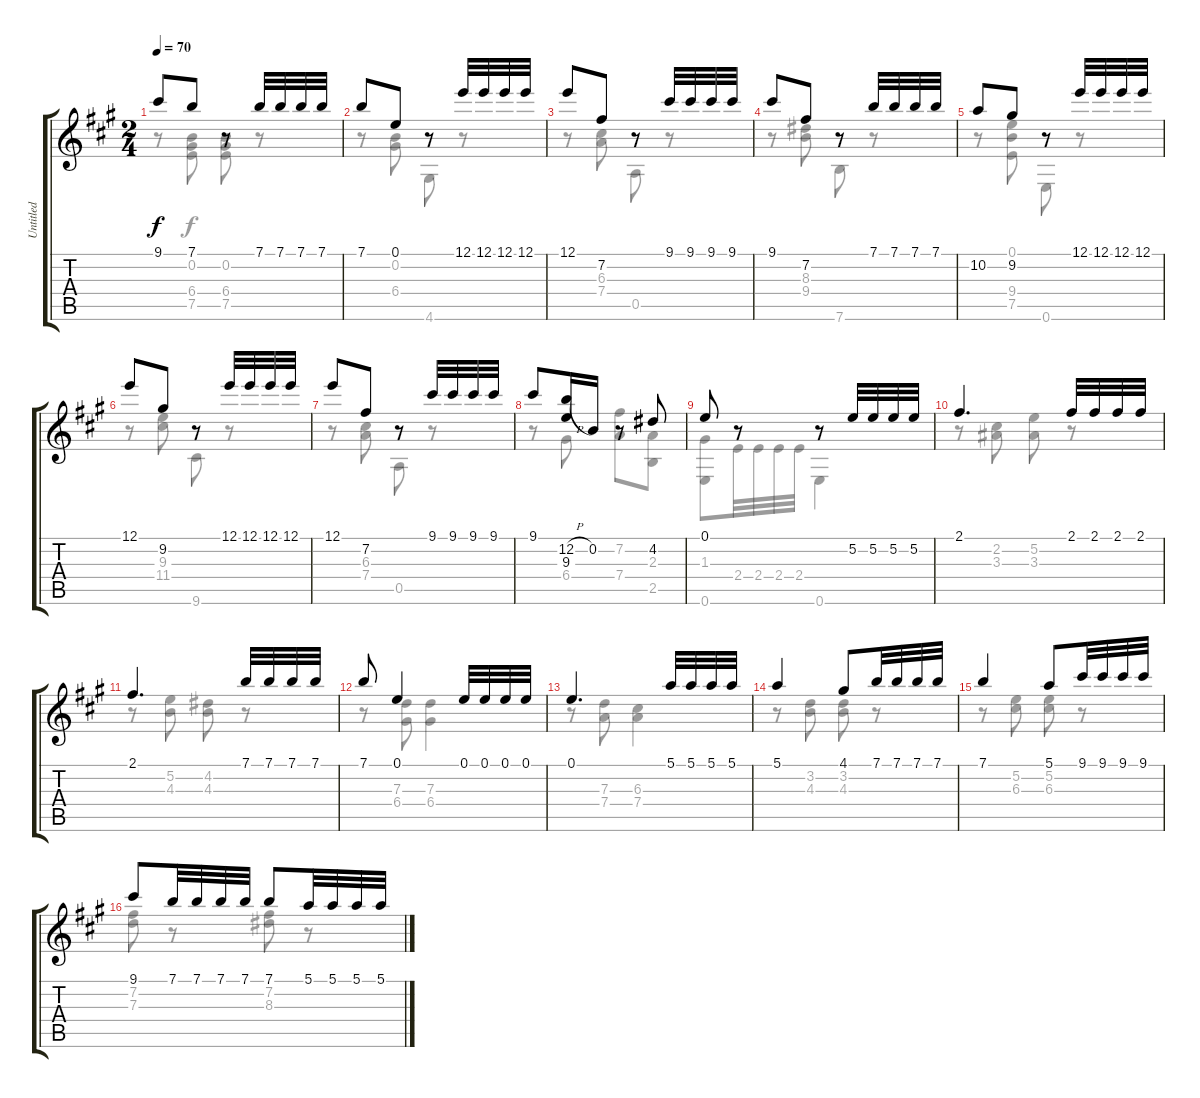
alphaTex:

\track ("Untitled" "Untitled") {instrument acousticguitarnylon}
\staff {score tabs}
\tuning (E4 B3 G3 D3 A2 E2) {hide}
\voice
\ts (2 4)
\tempo 70
\clef g2
\ks a
9.1.8{dy f} 7.1.8 r.8 7.1.32 7.1.32 7.1.32 7.1.32 |
7.1.8 0.1.8 r.8 12.1.32 12.1.32 12.1.32 12.1.32 |
12.1.8 7.2.8 r.8 9.1.32 9.1.32 9.1.32 9.1.32 |
9.1.8 7.2.8 r.8 7.1.32 7.1.32 7.1.32 7.1.32 |
10.2.8 9.2.8 r.8 12.1.32 12.1.32 12.1.32 12.1.32 |
12.1.8 9.2.8 r.8 12.1.32 12.1.32 12.1.32 12.1.32 |
12.1.8 7.2.8 r.8 9.1.32 9.1.32 9.1.32 9.1.32 |
9.1.8 (12.2{h} 9.3).16 0.2.16 r.8 4.2.8 |
0.1.8 r.8 r.8 5.2.32 5.2.32 5.2.32 5.2.32 |
2.1.4{d} 2.1.32 2.1.32 2.1.32 2.1.32 |
2.1.4{d} 7.1.32 7.1.32 7.1.32 7.1.32 |
7.1.8 0.1.4 0.1.32 0.1.32 0.1.32 0.1.32 |
0.1.4{d} 5.1.32 5.1.32 5.1.32 5.1.32 |
5.1.4 4.1.8 7.1.32 7.1.32 7.1.32 7.1.32 |
7.1.4 5.1.8 9.1.32 9.1.32 9.1.32 9.1.32 |
9.1.8 7.1.32 7.1.32 7.1.32 7.1.32 7.1.8 5.1.32 5.1.32 5.1.32 5.1.32
\voice
\clef g2
\ottava regular
\simile none
\ks a
r.8{dy f} (0.2 6.4 7.5).8 (0.2 6.4 7.5).8 r.8 |
r.8 (0.2 6.4).8 4.6.8 r.8 |
r.8 (6.3 7.4).8 0.5.8 r.8 |
r.8 (8.3 9.4).8 7.6.8 r.8 |
r.8 (0.1 9.4 7.5).8 0.6.8 r.8 |
r.8 (9.3 11.4).8 9.6.8 r.8 |
r.8 (6.3 7.4).8 0.5.8 r.8 |
r.8 6.4.8 (7.2 7.4).8 (2.3 2.5).8 |
(1.3 0.6).8 2.4.32 2.4.32 2.4.32 2.4.32 0.6.4 |
r.8 (2.2 3.3).8 (5.2 3.3).8 r.8 |
r.8 (5.2 4.3).8 (4.2 4.3).8 r.8 |
r.8 (7.3 6.4).8 (7.3 6.4).4 |
r.8 (7.3 7.4).8 (6.3 7.4).4 |
r.8 (3.2 4.3).8 (3.2 4.3).8 r.8 |
r.8 (5.2 6.3).8 (5.2 6.3).8 r.8 |
(7.2 7.3).8 r.8 (7.2 8.3).8 r.8
